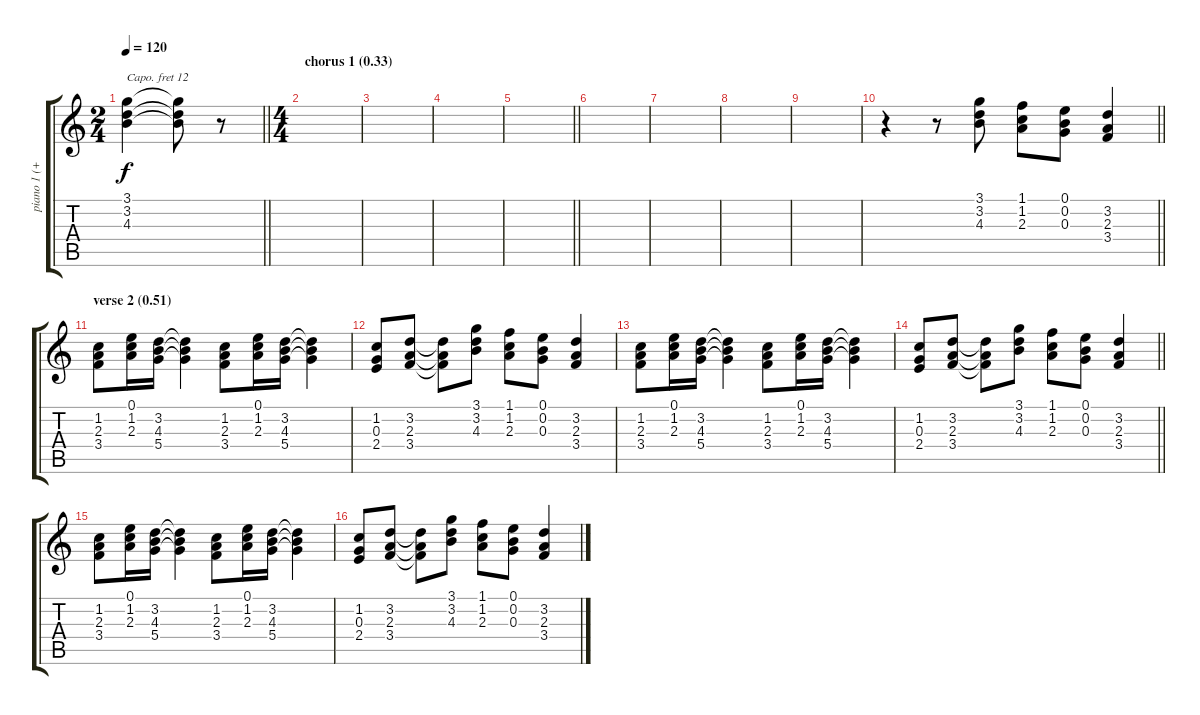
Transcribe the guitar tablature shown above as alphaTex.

\track ("piano 1 (+12)" "piano 1 (+") {instrument clavinet}
\staff {score tabs}
\capo 12
\tuning (E4 B3 G3 D3 A2 E2) {hide}
\ts (2 4)
\tempo 120
\clef g2
\barLineRight lightlight
\ks c
(3.1{t} 3.2{t} 4.3{t}).4{dy f} (3.1{t} 3.2{t} 4.3{t}).8 r.8 |
\ts (4 4)
\section ("" "chorus 1 (0.33)")
|
|
|
\barLineRight lightlight
|
|
|
|
|
\barLineRight lightlight
r.4 r.8 (3.1 3.2 4.3).8 (1.1 1.2 2.3).8 (0.1 0.2 0.3).8 (3.2 2.3 3.4).4 |
\section ("" "verse 2 (0.51)")
(1.2 2.3 3.4).8 (0.1 1.2 2.3).16 (3.2 4.3 5.4).16 (3.2{t} 4.3{t} 5.4{t}).4 (1.2 2.3 3.4).8 (0.1 1.2 2.3).16 (3.2 4.3 5.4).16 (3.2{t} 4.3{t} 5.4{t}).4 |
(1.2 0.3 2.4).8 (3.2 2.3 3.4).8 (3.2{t} 2.3{t} 3.4{t}).8 (3.1 3.2 4.3).8 (1.1 1.2 2.3).8 (0.1 0.2 0.3).8 (3.2 2.3 3.4).4 |
(1.2 2.3 3.4).8 (0.1 1.2 2.3).16 (3.2 4.3 5.4).16 (3.2{t} 4.3{t} 5.4{t}).4 (1.2 2.3 3.4).8 (0.1 1.2 2.3).16 (3.2 4.3 5.4).16 (3.2{t} 4.3{t} 5.4{t}).4 |
\barLineRight lightlight
(1.2 0.3 2.4).8 (3.2 2.3 3.4).8 (3.2{t} 2.3{t} 3.4{t}).8 (3.1 3.2 4.3).8 (1.1 1.2 2.3).8 (0.1 0.2 0.3).8 (3.2 2.3 3.4).4 |
(1.2 2.3 3.4).8 (0.1 1.2 2.3).16 (3.2 4.3 5.4).16 (3.2{t} 4.3{t} 5.4{t}).4 (1.2 2.3 3.4).8 (0.1 1.2 2.3).16 (3.2 4.3 5.4).16 (3.2{t} 4.3{t} 5.4{t}).4 |
(1.2 0.3 2.4).8 (3.2 2.3 3.4).8 (3.2{t} 2.3{t} 3.4{t}).8 (3.1 3.2 4.3).8 (1.1 1.2 2.3).8 (0.1 0.2 0.3).8 (3.2 2.3 3.4).4
